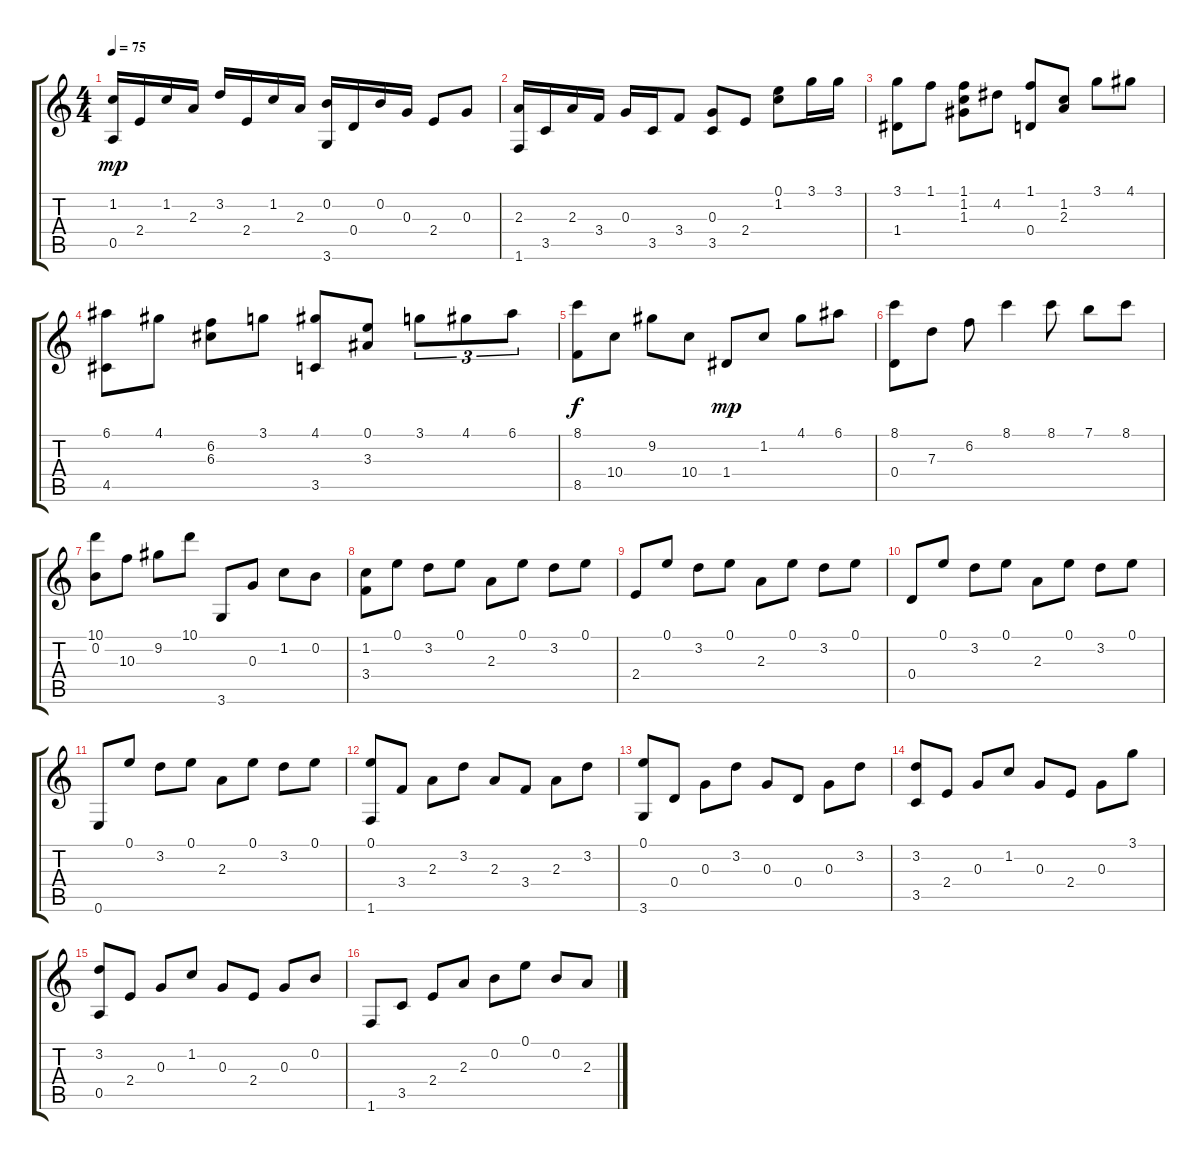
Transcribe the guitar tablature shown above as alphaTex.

\track "" {instrument acousticguitarnylon}
\staff {score tabs}
\tuning (E4 B3 G3 D3 A2 E2) {hide}
\ts (4 4)
\tempo 75
\clef g2
\ks c
(1.2 0.5).16{dy mp} 2.4.16 1.2.16 2.3.16 3.2.16 2.4.16 1.2.16 2.3.16 (0.2 3.6).16 0.4.16 0.2.16 0.3.16 2.4.8 0.3.8 |
(2.3 1.6).16 3.5.16 2.3.16 3.4.16 0.3.16 3.5.16 3.4.8 (0.3 3.5).8 2.4.8 (0.1 1.2).8 3.1.16 3.1.16 |
(3.1 1.4).8 1.1.8 (1.1 1.2 1.3).8 4.2.8 (1.1 0.4).8 (1.2 2.3).8 3.1.8 4.1.8 |
(6.1 4.5).8 4.1.8 (6.2 6.3).8 3.1.8 (4.1 3.5).8 (0.1 3.3).8 3.1.8{tu (3 2)} 4.1.8{tu (3 2)} 6.1.8{tu (3 2)} |
(8.1 8.5).8{dy f} 10.4.8 9.2.8 10.4.8 1.4.8{dy mp} 1.2.8 4.1.8 6.1.8 |
(8.1 0.4).8 7.3.8 6.2.8 8.1.4 8.1.8 7.1.8 8.1.8 |
(10.1 0.2).8 10.3.8 9.2.8 10.1.8 3.6.8 0.3.8 1.2.8 0.2.8 |
(1.2 3.4).8 0.1.8 3.2.8 0.1.8 2.3.8 0.1.8 3.2.8 0.1.8 |
2.4.8 0.1.8 3.2.8 0.1.8 2.3.8 0.1.8 3.2.8 0.1.8 |
0.4.8 0.1.8 3.2.8 0.1.8 2.3.8 0.1.8 3.2.8 0.1.8 |
0.6.8 0.1.8 3.2.8 0.1.8 2.3.8 0.1.8 3.2.8 0.1.8 |
(0.1 1.6).8 3.4.8 2.3.8 3.2.8 2.3.8 3.4.8 2.3.8 3.2.8 |
(0.1 3.6).8 0.4.8 0.3.8 3.2.8 0.3.8 0.4.8 0.3.8 3.2.8 |
(3.2 3.5).8 2.4.8 0.3.8 1.2.8 0.3.8 2.4.8 0.3.8 3.1.8 |
(3.2 0.5).8 2.4.8 0.3.8 1.2.8 0.3.8 2.4.8 0.3.8 0.2.8 |
1.6.8 3.5.8 2.4.8 2.3.8 0.2.8 0.1.8 0.2.8 2.3.8
